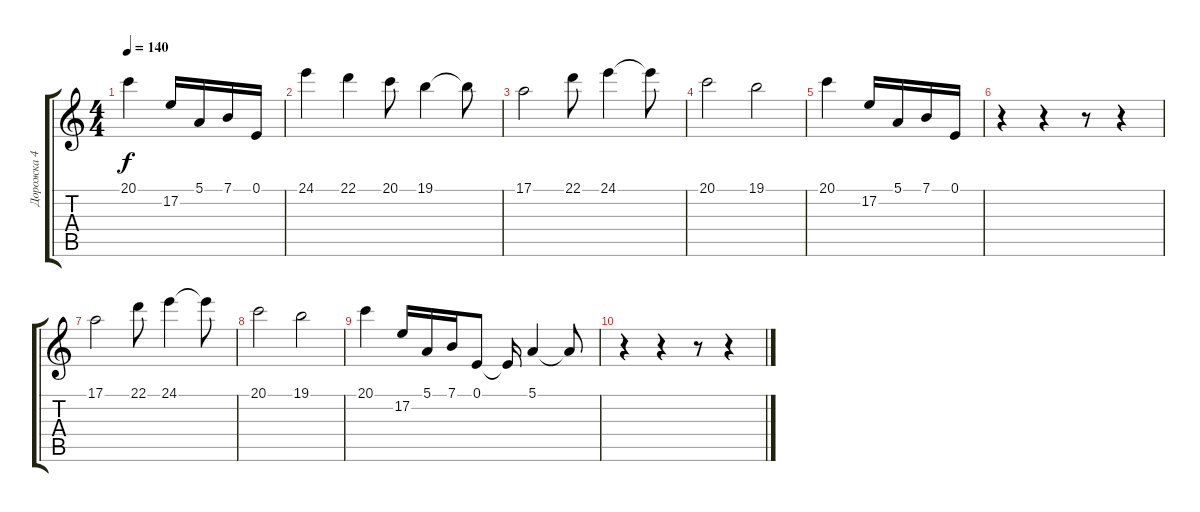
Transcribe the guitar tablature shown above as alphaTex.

\track ("Дорожка 4" "Дорожка 4") {instrument honkytonkpiano}
\staff {score tabs}
\tuning (E4 B3 G3 D3 A2 E2) {hide}
\ts (4 4)
\tempo 140
\clef g2
\ks c
20.1.4{dy f} 17.2.16{volume 10} 5.1.16 7.1.16 0.1.16 |
24.1.4{volume 14} 22.1.4 20.1.8 19.1.4 19.1{t}.8 |
17.1.2 22.1.8 24.1.4 24.1{t}.8 |
20.1.2 19.1.2 |
20.1.4 17.2.16{volume 10} 5.1.16 7.1.16 0.1.16 |
r.4{volume 14} r.4 r.8 r.4 |
17.1.2 22.1.8 24.1.4 24.1{t}.8 |
20.1.2 19.1.2 |
20.1.4 17.2.16{volume 10} 5.1.16 7.1.16 0.1.8 0.1{t}.16 5.1.4 5.1{t}.8 |
r.4{volume 14} r.4 r.8 r.4
